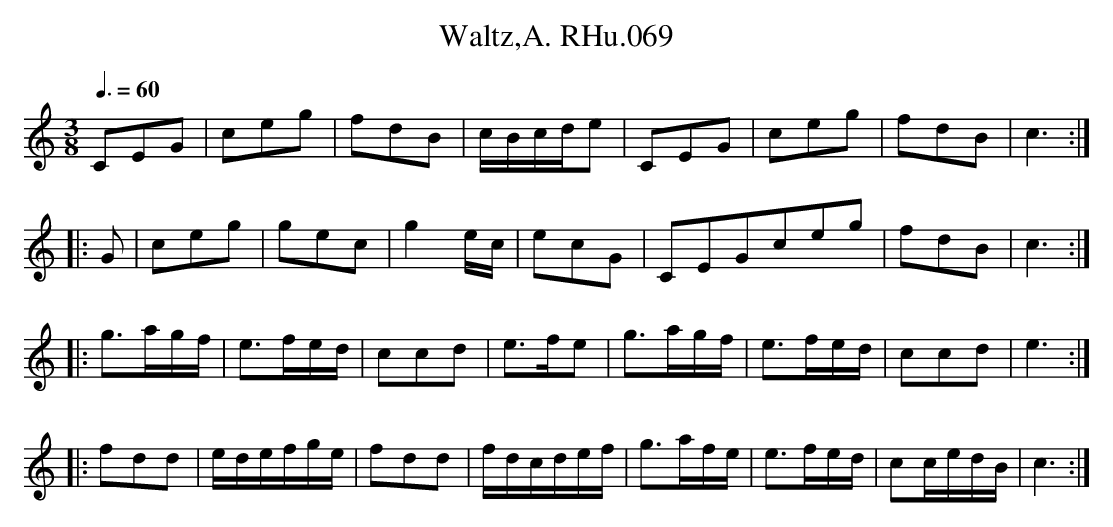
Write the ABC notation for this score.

X:1
T:Waltz,A. RHu.069
L:1/8
M:3/8
Q:3/8=60
K:C
CEG|ceg|fdB|c/B/c/d/e|CEG|ceg|fdB|c3::!
G|ceg|gec|g2e/c/|ecG|CEGceg|fdB|c3::!
g3/2a/g/f/|e3/2f/e/d/|ccd|e>fe|g3/2a/g/f/|e3/2f/e/d/|ccd|e3::!
fdd|e/d/e/f/g/e/|fdd|f/d/c/d/e/f/|
g3/2a/f/e/|e3/2f/e/d/|cc/e/d/B/|c3:|
